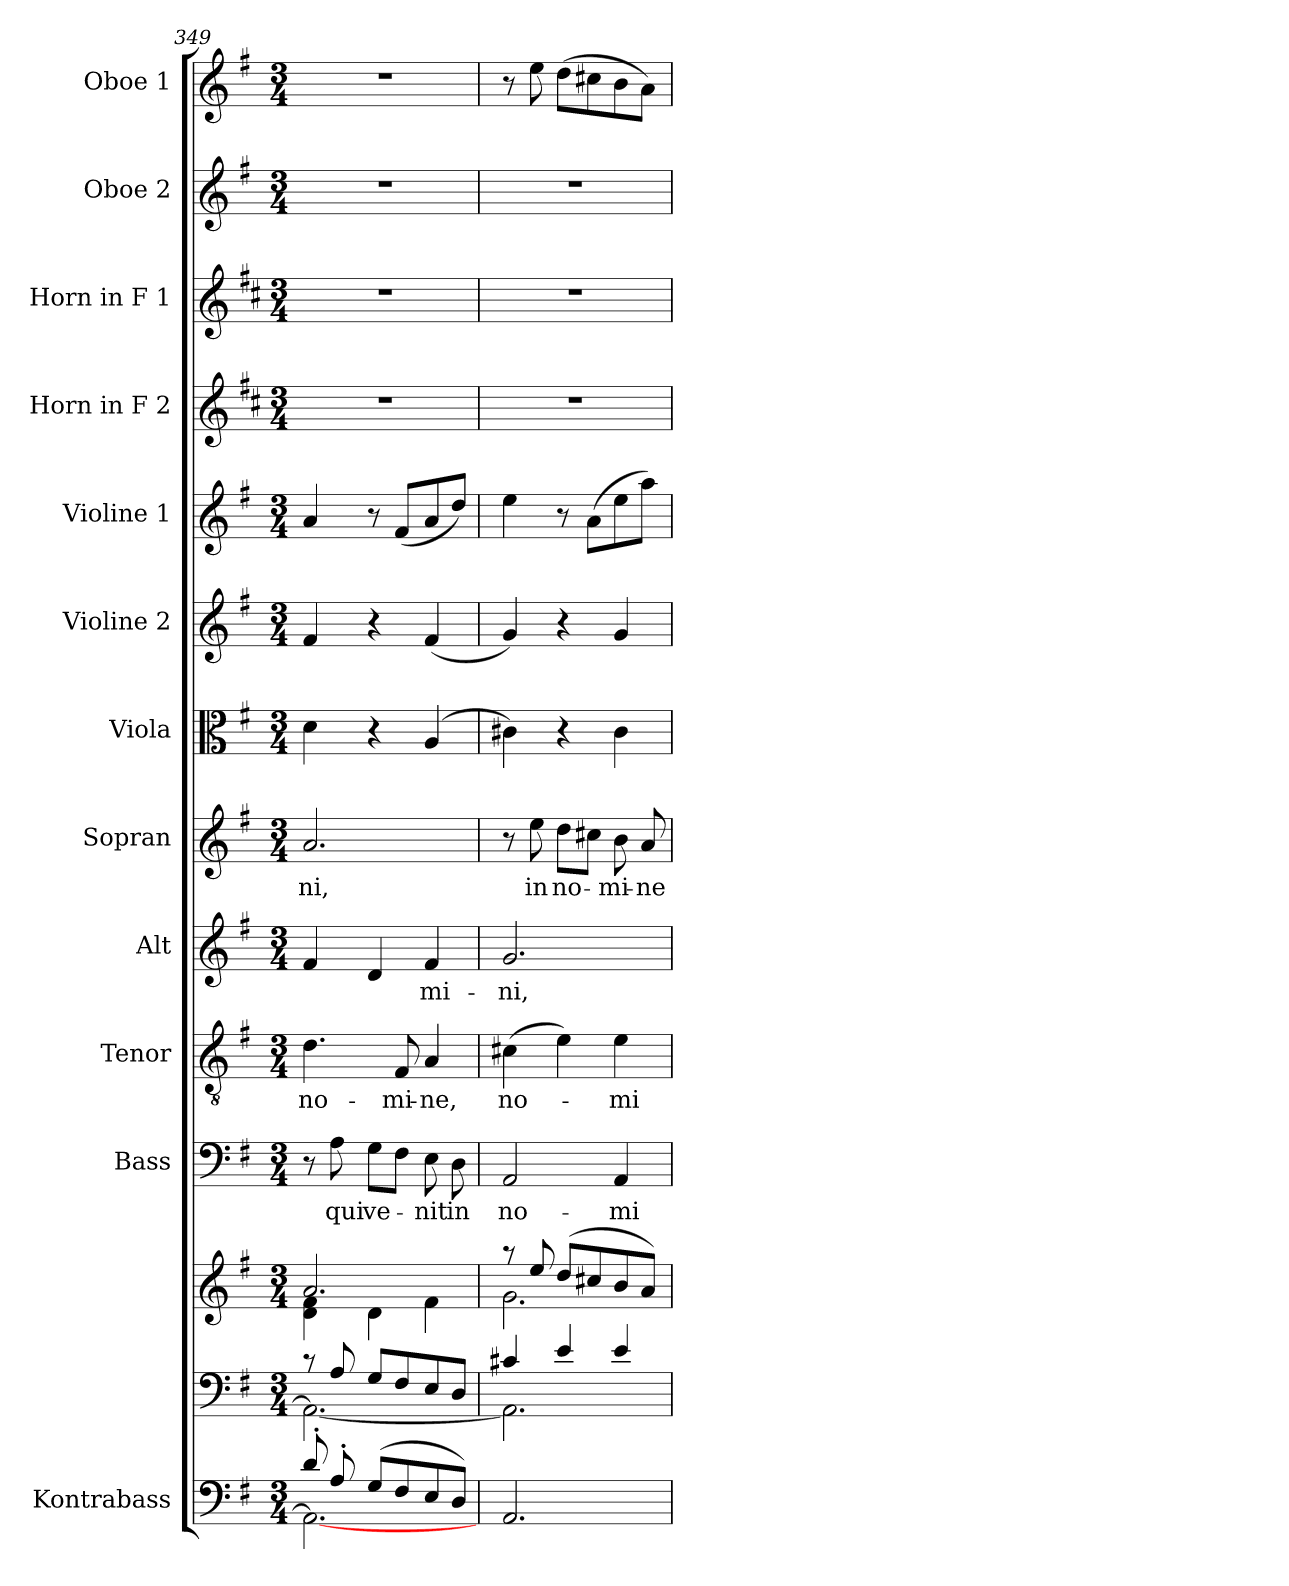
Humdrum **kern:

**kern	**kern	**kern	**kern	**text	**kern	**text	**kern	**text	**kern	**text	**kern	**kern	**kern	**kern	**kern	**kern	**kern
*part13	*part12	*part12	*part11	*part11	*part10	*part10	*part9	*part9	*part8	*part8	*part7	*part6	*part5	*part4	*part3	*part2	*part1
*staff14	*staff13	*staff12	*staff11	*staff11	*staff10	*staff10	*staff9	*staff9	*staff8	*staff8	*staff7	*staff6	*staff5	*staff4	*staff3	*staff2	*staff1
*I"Kontrabass	*	*	*I"Bass	*	*I"Tenor	*	*I"Alt	*	*I"Sopran	*	*I"Viola	*I"Violine 2	*I"Violine 1	*I"Horn in F 2	*I"Horn in F 1	*I"Oboe 2	*I"Oboe 1
*I'Kb.	*	*	*I'B.	*	*I'T.	*	*I'A.	*	*I'S.	*	*I'Vla.	*I'Vl. 2	*I'Vl. 1	*	*	*I'Ob. 2	*I'Ob. 1
*clefF4	*clefF4	*clefG2	*clefF4	*	*clefGv2	*	*clefG2	*	*clefG2	*	*clefC3	*clefG2	*clefG2	*clefG2	*clefG2	*clefG2	*clefG2
*ITrd7c12	*	*	*	*	*	*	*	*	*	*	*	*	*	*ITrd4c7	*ITrd4c7	*	*
*k[f#]	*k[f#]	*k[f#]	*k[f#]	*	*k[f#]	*	*k[f#]	*	*k[f#]	*	*k[f#]	*k[f#]	*k[f#]	*k[f#]	*k[f#]	*k[f#]	*k[f#]
*G:	*G:	*G:	*G:	*	*G:	*	*G:	*	*G:	*	*G:	*G:	*G:	*G:	*G:	*G:	*G:
*M3/4	*M3/4	*M3/4	*M3/4	*	*M3/4	*	*M3/4	*	*M3/4	*	*M3/4	*M3/4	*M3/4	*M3/4	*M3/4	*M3/4	*M3/4
=349	=349	=349	=349	=349	=349	=349	=349	=349	=349	=349	=349	=349	=349	=349	=349	=349	=349
*^	*^	*^	*	*	*	*	*	*	*	*	*	*	*	*	*	*	*
!	!	!	!	!	!	!	!	!	!LO:LY:b	!	!	!	!LO:LY:b	!	!	!	!	!	!	!
8D'</	2.AAA\_	8rc	2.AA\_	2.a!/	4d!\ 4f#!\	8r	.	4.d\	no-	4f#/	.	2.a/	-ni,	4d\	4f#/	4a/	2.r	2.r	2.r	2.r
!	!	!	!	!	!	!	!LO:LY:b	!	!	!	!	!	!	!	!	!	!	!	!	!
8AA'</	.	8A!/	.	.	.	8A\	qui	.	.	.	.	.	.	.	.	.	.	.	.	.
!	!	!	!	!	!	!	!LO:LY:b	!	!	!	!	!	!	!	!	!	!	!	!	!
(<8GG/L	.	8G!/L	.	.	4d!\	8G\L	ve-	.	.	4d/	.	.	.	4r	4r	8r	.	.	.	.
!	!	!	!	!	!	!	!	!	!LO:LY:b	!	!	!	!	!	!	!	!	!	!	!
8FF#/	.	8F#!/	.	.	.	8F#\J	.	8F#/	-mi-	.	.	.	.	.	.	(<8f#/L	.	.	.	.
!	!	!	!	!	!	!	!LO:LY:b	!	!LO:LY:b	!	!LO:LY:b	!	!	!	!	!	!	!	!	!
8EE/	.	8E!/	.	.	4f#!\	8E\	-nit	4A/	-ne,	4f#/	-mi-	.	.	(4A/	(<4f#/	8a/	.	.	.	.
!	!	!	!	!	!	!	!LO:LY:b	!	!	!	!	!	!	!	!	!	!	!	!	!
8DD/J)	.	8D!/J	.	.	.	8D\	in	.	.	.	.	.	.	.	.	8dd/J)	.	.	.	.
*v	*v	*	*	*	*	*	*	*	*	*	*	*	*	*	*	*	*	*	*	*
!!LO:PB:g=z
=350	=350	=350	=350	=350	=350	=350	=350	=350	=350	=350	=350	=350	=350	=350	=350	=350	=350	=350	=350
!	!	!	!	!	!	!LO:LY:b	!	!LO:LY:b	!	!LO:LY:b	!	!	!	!	!	!	!	!	!
2.AAA/	4c#X!/	2.AA\]	8raa	2.g!\	2AA/	no-	(>4c#X\	no-	2.g/	-ni,	8r	.	4c#X\)	4g/)	4ee\	2.r	2.r	2.r	8r
!	!	!	!	!	!	!	!	!	!	!	!	!LO:LY:b	!	!	!	!	!	!	!
.	.	.	8ee!/	.	.	.	.	.	.	.	8ee\	in	.	.	.	.	.	.	8ee\
!	!	!	!	!	!	!	!	!	!	!	!	!LO:LY:b	!	!	!	!	!	!	!
.	4e!/	.	(<8dd!/L	.	.	.	4e\)	.	.	.	8dd\L	no-	4r	4r	8r	.	.	.	(>8dd\L
.	.	.	8cc#X!/	.	.	.	.	.	.	.	8cc#X\J	.	.	.	(>8a\L	.	.	.	8cc#X\
!	!	!	!	!	!	!LO:LY:b	!	!LO:LY:b	!	!	!	!LO:LY:b	!	!	!	!	!	!	!
.	4e!/	.	8b!/	.	4AA/	-mi-	4e\	-mi-	.	.	8b\	-mi-	4c#\	4g/	8ee\	.	.	.	8b\
!	!	!	!	!	!	!	!	!	!	!	!	!LO:LY:b	!	!	!	!	!	!	!
.	.	.	8a!/J)	.	.	.	.	.	.	.	8a/	-ne	.	.	8aa\J)	.	.	.	8a\J)
*	*v	*v	*	*	*	*	*	*	*	*	*	*	*	*	*	*	*	*	*
*	*	*v	*v	*	*	*	*	*	*	*	*	*	*	*	*	*	*	*
=	=	=	=	=	=	=	=	=	=	=	=	=	=	=	=	=	=
*-	*-	*-	*-	*-	*-	*-	*-	*-	*-	*-	*-	*-	*-	*-	*-	*-	*-
